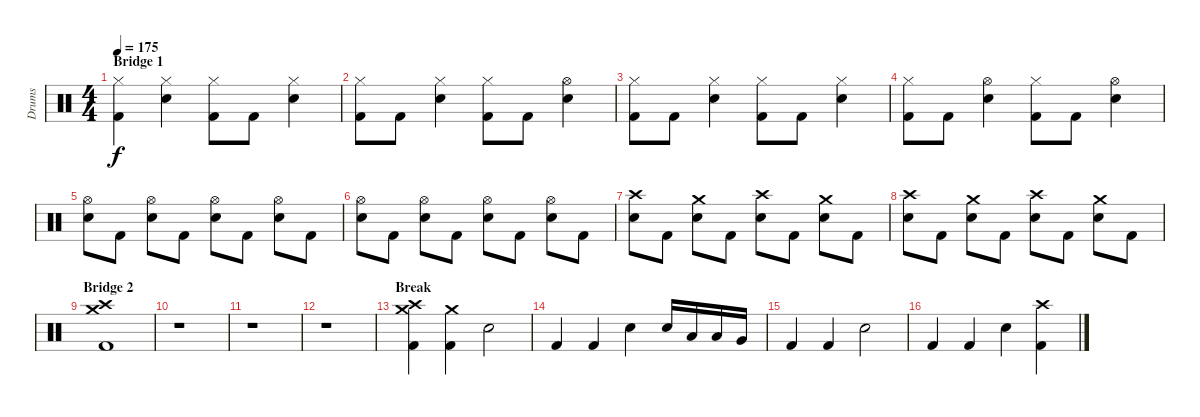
\track ("Drums" "Drums") {instrument percussion}
\staff {score}
\articulation defaults
\ts (4 4)
\section ("" "Bridge 1")
\tempo 175
\clef neutral
\ks c
("Hi-Hat (closed)" "Kick (hit) 2").4{dy f} ("Hi-Hat (closed)" "Electric Snare (hit)").4 ("Hi-Hat (closed)" "Kick (hit) 2").8 "Kick (hit) 2".8 ("Hi-Hat (closed)" "Electric Snare (hit)").4 |
("Hi-Hat (closed)" "Kick (hit) 2").8 "Kick (hit) 2".8 ("Hi-Hat (closed)" "Electric Snare (hit)").4 ("Hi-Hat (closed)" "Kick (hit) 2").8 "Kick (hit) 2".8 ("Hi-Hat (open)" "Electric Snare (hit)").4 |
("Hi-Hat (closed)" "Kick (hit) 2").8 "Kick (hit) 2".8 ("Hi-Hat (closed)" "Electric Snare (hit)").4 ("Hi-Hat (closed)" "Kick (hit) 2").8 "Kick (hit) 2".8 ("Hi-Hat (closed)" "Electric Snare (hit)").4 |
("Hi-Hat (closed)" "Kick (hit) 2").8 "Kick (hit) 2".8 ("Hi-Hat (open)" "Electric Snare (hit)").4 ("Hi-Hat (closed)" "Kick (hit) 2").8 "Kick (hit) 2".8 ("Hi-Hat (open)" "Electric Snare (hit)").4 |
("Hi-Hat (open)" "Electric Snare (hit)").8 "Kick (hit) 2".8 ("Hi-Hat (open)" "Electric Snare (hit)").8 "Kick (hit) 2".8 ("Hi-Hat (open)" "Electric Snare (hit)").8 "Kick (hit) 2".8 ("Hi-Hat (open)" "Electric Snare (hit)").8 "Kick (hit) 2".8 |
("Hi-Hat (open)" "Electric Snare (hit)").8 "Kick (hit) 2".8 ("Hi-Hat (open)" "Electric Snare (hit)").8 "Kick (hit) 2".8 ("Hi-Hat (open)" "Electric Snare (hit)").8 "Kick (hit) 2".8 ("Hi-Hat (open)" "Electric Snare (hit)").8 "Kick (hit) 2".8 |
("Crash high (hit)" "Electric Snare (hit)").8 "Kick (hit) 2".8 ("Crash medium (hit)" "Electric Snare (hit)").8 "Kick (hit) 2".8 ("Crash high (hit)" "Electric Snare (hit)").8 "Kick (hit) 2".8 ("Crash medium (hit)" "Electric Snare (hit)").8 "Kick (hit) 2".8 |
("Crash high (hit)" "Electric Snare (hit)").8 "Kick (hit) 2".8 ("Crash medium (hit)" "Electric Snare (hit)").8 "Kick (hit) 2".8 ("Crash high (hit)" "Electric Snare (hit)").8 "Kick (hit) 2".8 ("Crash medium (hit)" "Electric Snare (hit)").8 "Kick (hit) 2".8 |
\section ("" "Bridge 2")
("Crash medium (hit)" "Crash high (hit)" "Kick (hit) 2").1 |
r.1 |
r.1 |
r.1 |
\section ("" "Break")
("Crash medium (hit)" "Crash high (hit)" "Kick (hit) 2").4 ("Crash medium (hit)" "Kick (hit) 2").4 "Electric Snare (hit)".2 |
"Kick (hit) 2".4 "Kick (hit) 2".4 "Electric Snare (hit)".4 "Electric Snare (hit)".16 "Low Tom (hit)".16 "Low Tom (hit)".16 "Very Low Tom (hit)".16 |
"Kick (hit) 2".4 "Kick (hit) 2".4 "Electric Snare (hit)".2 |
"Kick (hit) 2".4 "Kick (hit) 2".4 "Electric Snare (hit)".4 ("Crash high (hit)" "Kick (hit) 2").4
